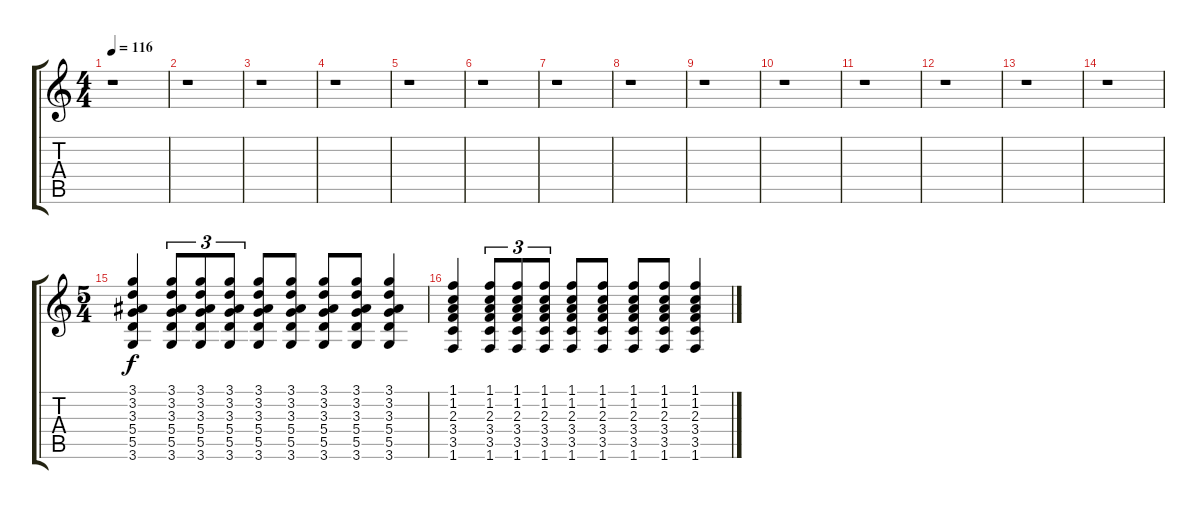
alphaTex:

\track "" {instrument distortionguitar}
\staff {score tabs}
\tuning (E4 B3 G3 D3 A2 E2) {hide}
\ts (4 4)
\tempo 116
\clef g2
\ks c
r.1{dy f} |
r.1 |
r.1 |
r.1 |
r.1 |
r.1 |
r.1 |
r.1 |
r.1 |
r.1 |
r.1 |
r.1 |
r.1 |
r.1 |
\ts (5 4)
(3.1 3.2 3.3 5.4 5.5 3.6).4 (3.1 3.2 3.3 5.4 5.5 3.6).8{tu (3 2)} (3.1 3.2 3.3 5.4 5.5 3.6).8{tu (3 2)} (3.1 3.2 3.3 5.4 5.5 3.6).8{tu (3 2)} (3.1 3.2 3.3 5.4 5.5 3.6).8 (3.1 3.2 3.3 5.4 5.5 3.6).8 (3.1 3.2 3.3 5.4 5.5 3.6).8 (3.1 3.2 3.3 5.4 5.5 3.6).8 (3.1 3.2 3.3 5.4 5.5 3.6).4 |
(1.1 1.2 2.3 3.4 3.5 1.6).4 (1.1 1.2 2.3 3.4 3.5 1.6).8{tu (3 2)} (1.1 1.2 2.3 3.4 3.5 1.6).8{tu (3 2)} (1.1 1.2 2.3 3.4 3.5 1.6).8{tu (3 2)} (1.1 1.2 2.3 3.4 3.5 1.6).8 (1.1 1.2 2.3 3.4 3.5 1.6).8 (1.1 1.2 2.3 3.4 3.5 1.6).8 (1.1 1.2 2.3 3.4 3.5 1.6).8 (1.1 1.2 2.3 3.4 3.5 1.6).4
